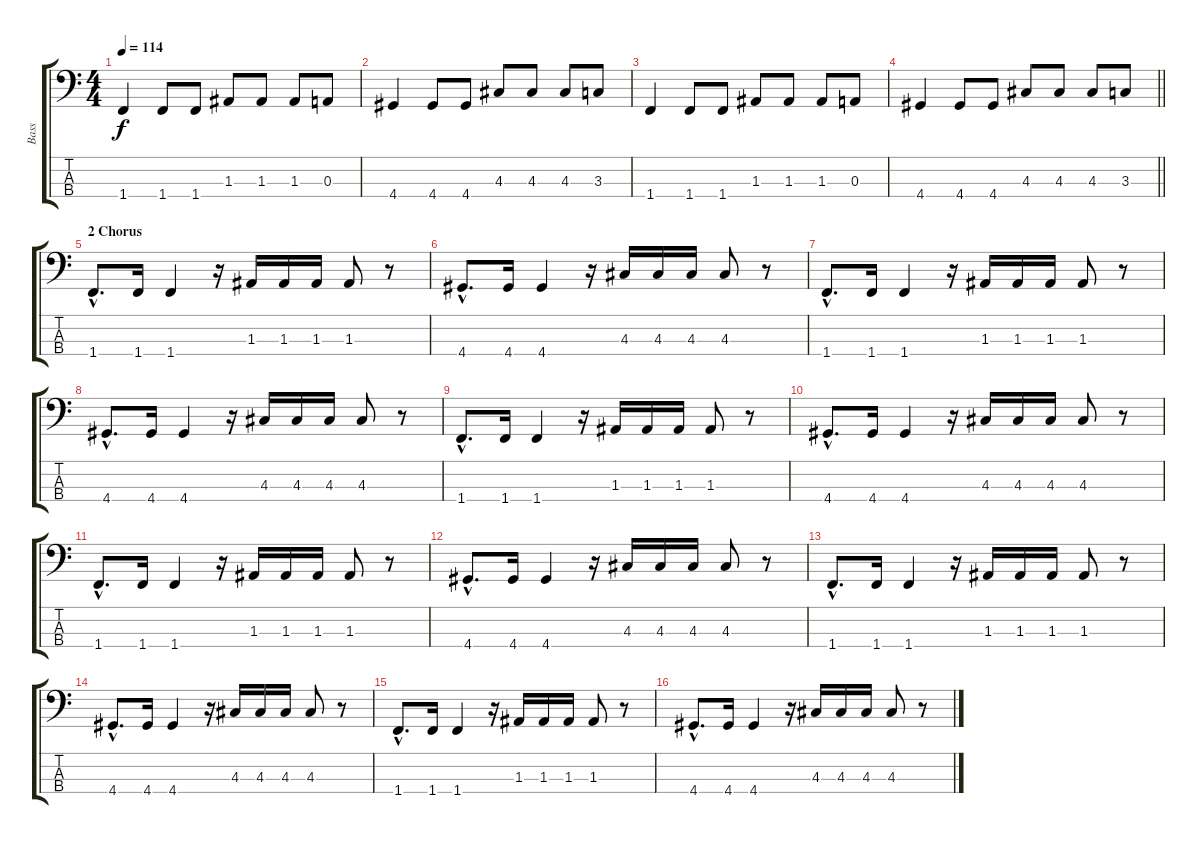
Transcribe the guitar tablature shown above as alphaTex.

\track ("Bass" "Bass") {instrument electricbasspick}
\staff {score tabs}
\tuning (G2 D2 A1 E1) {hide}
\ts (4 4)
\tempo 114
\clef f4
\ks c
1.4.4{dy f} 1.4.8 1.4.8 1.3.8 1.3.8 1.3.8 0.3.8 |
4.4.4 4.4.8 4.4.8 4.3.8 4.3.8 4.3.8 3.3.8 |
1.4.4 1.4.8 1.4.8 1.3.8 1.3.8 1.3.8 0.3.8 |
\barLineRight lightlight
4.4.4 4.4.8 4.4.8 4.3.8 4.3.8 4.3.8 3.3.8 |
\section ("" "2 Chorus")
1.4{hac}.8{d} 1.4.16 1.4.4 r.16 1.3.16 1.3.16 1.3.16 1.3.8 r.8 |
4.4{hac}.8{d} 4.4.16 4.4.4 r.16 4.3.16 4.3.16 4.3.16 4.3.8 r.8 |
1.4{hac}.8{d} 1.4.16 1.4.4 r.16 1.3.16 1.3.16 1.3.16 1.3.8 r.8 |
4.4{hac}.8{d} 4.4.16 4.4.4 r.16 4.3.16 4.3.16 4.3.16 4.3.8 r.8 |
1.4{hac}.8{d} 1.4.16 1.4.4 r.16 1.3.16 1.3.16 1.3.16 1.3.8 r.8 |
4.4{hac}.8{d} 4.4.16 4.4.4 r.16 4.3.16 4.3.16 4.3.16 4.3.8 r.8 |
1.4{hac}.8{d} 1.4.16 1.4.4 r.16 1.3.16 1.3.16 1.3.16 1.3.8 r.8 |
4.4{hac}.8{d} 4.4.16 4.4.4 r.16 4.3.16 4.3.16 4.3.16 4.3.8 r.8 |
1.4{hac}.8{d} 1.4.16 1.4.4 r.16 1.3.16 1.3.16 1.3.16 1.3.8 r.8 |
4.4{hac}.8{d} 4.4.16 4.4.4 r.16 4.3.16 4.3.16 4.3.16 4.3.8 r.8 |
1.4{hac}.8{d} 1.4.16 1.4.4 r.16 1.3.16 1.3.16 1.3.16 1.3.8 r.8 |
4.4{hac}.8{d} 4.4.16 4.4.4 r.16 4.3.16 4.3.16 4.3.16 4.3.8 r.8
